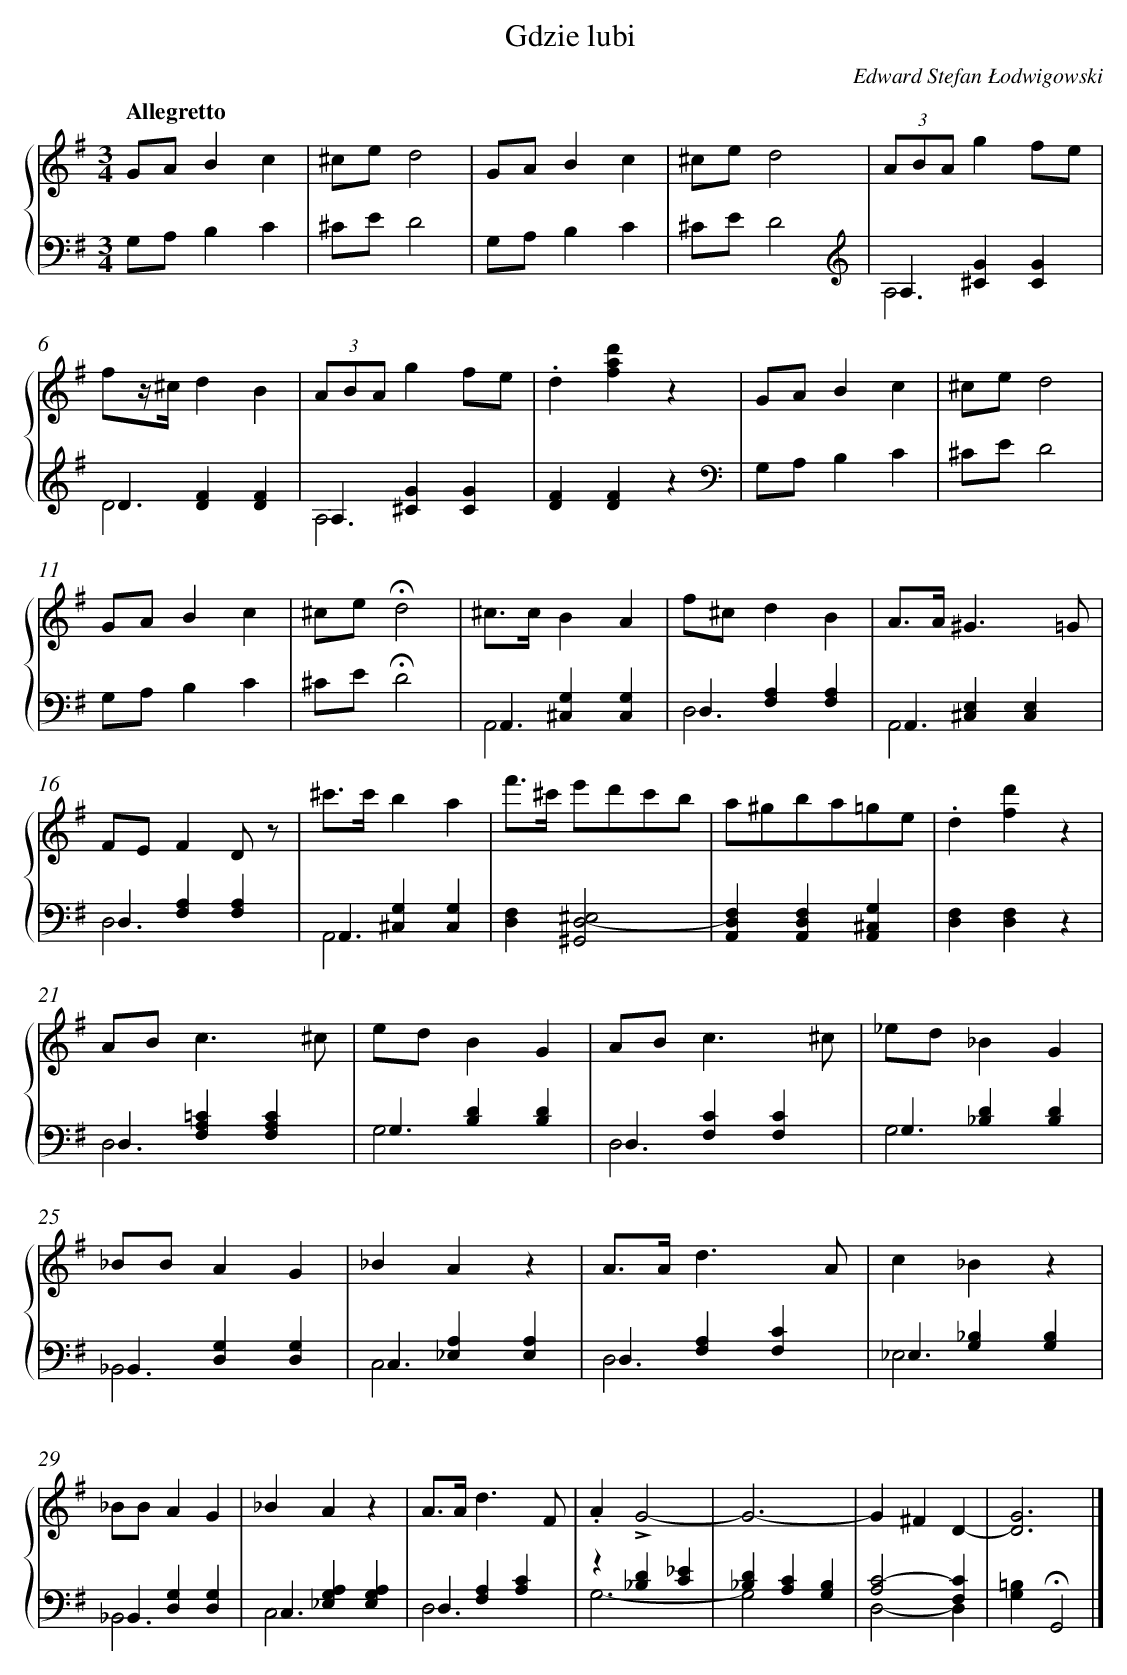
X:1
T: Gdzie lubi
C: Edward Stefan Łodwigowski
L: 1/4
M: 3/4
Q: "Allegretto"
%%staves {1 2}
V: 1 clef=treble
V: 2 clef=bass
K: G
[V:1] G/A/Bc |
[V:2] G,/A,/B,C |
[V:1] ^c/e/d2 |
[V:2] ^C/E/D2 |
[V:1] G/A/Bc |
[V:2] G,/A,/B,C |
[V:1] ^c/e/d2 |
[V:2] ^C/E/D2[K:clef=treble] |
[V:1] (3A/B/A/gf/e/ |
[V:2] A,[G^C][GC] & A,3 |
[V:1] f/z//^c//dB |
[V:2] D[FD][FD] & D3 |
[V:1] (3A/B/A/gf/e/ |
[V:2] A,[G^C][GC] & A,3 |
[V:1] .d[d'af]z |
[V:2] [FD][FD]z[K:clef=bass] |
[V:1] G/A/Bc |
[V:2] G,/A,/B,C |
[V:1] ^c/e/d2 |
[V:2] ^C/E/D2 |
[V:1] G/A/Bc |
[V:2] G,/A,/B,C |
[V:1] ^c/e/!fermata!d2 |
[V:2] ^C/E/!fermata!D2 |
[V:1] ^c/>c/BA |
[V:2] A,,[G,^C,][G,C,] & A,,3 |
[V:1] f/^c/dB |
[V:2] D,[A,F,][A,F,] & D,3 |
[V:1] A/>A/^G3/=G/ |
[V:2] A,,[E,^C,][E,C,] & A,,3 |
[V:1] F/E/FD/ z/ |
[V:2] D,[A,F,][A,F,] & D,3 |
[V:1] ^c'/>c'/ba |
[V:2] A,,[G,^C,][G,C,] & A,,3 |
[V:1] f'/>^c'/ e'/d'/c'/b/ |
[V:2] [F,D,][^E,2D,2-^G,,2] |
[V:1] a/^g/b/a/=g/e/ |
[V:2] [F,D,A,,][F,D,A,,][G,^C,A,,] |
[V:1] .d[d'f]z |
[V:2] [F,D,][F,D,]z |
[V:1] A/B<c^c/ |
[V:2] D,[=CA,F,][CA,F,] & D,3 |
[V:1] e/d/BG |
[V:2] G,[DB,][DB,] & G,3 |
[V:1] A/B<c^c/ |
[V:2] D,[CF,][CF,] & D,3 |
[V:1] _e/d/_BG |
[V:2] G,[D_B,][DB,] & G,3 |
[V:1] _B/B/AG |
[V:2] _B,,[G,D,][G,D,] & _B,,3 |
[V:1] _BAz |
[V:2] C,[A,_E,][A,E,] & C,3 |
[V:1] A/>A/d3/A/ |
[V:2] D,[A,F,][CF,] & D,3 |
[V:1] c_Bz |
[V:2] _E,[_B,G,][B,G,] & _E,3 |
[V:1] _B/B/AG |
[V:2] _B,,[G,D,][G,D,] & _B,,3 |
[V:1] _BAz |
[V:2] C,[A,G,_E,][A,G,E,] & C,3 |
[V:1] A/>A/d3/F/ |
[V:2] D,[A,F,][CA,] & D,3 |
[V:1] .A!accent!G2- |
[V:2] z[D_B,][_EC] & G,3- |
[V:1] G3- |
[V:2] [D_B,][CA,][B,G,] & G,2x |
[V:1] G^FD- |
[V:2] [C2-A,2][CF,] & D,2-D, |
[V:1] [G3D3] |]
[V:2] [=B,G,]!fermata!G,,2 |]
